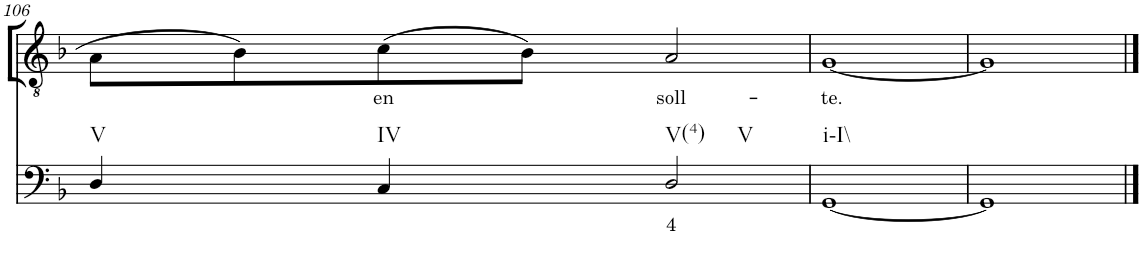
**kern	**text	**kern	**text
*part2	*part2	*part1	*part1
*staff2	*staff2	*staff1	*staff1
*I"Continuo	*	*I"Tenor	*
!!LO:PB:g=z
*clefF4	*	*clefGv2	*
*k[b-]	*	*k[b-]	*
*M4/4	*	*M4/4	*
=106	=106	=106	=106
!LO:TX:b:t=V	!	!	!
4D/	.	8A\L	.
.	.	8B-\	.
!LO:TX:b:t=IV	!	!	!
!	!	!	!LO:LY:b
4C/	.	(8c\	en
.	.	8B-\J)	.
!LO:TX:b:t=V(4)	!	!	!
!LO:TX:b:t=V	!	!	!
!	!LO:LY:b	!	!LO:LY:b
2D/	4	2A/	soll-
=107	=107	=107	=107
!LO:TX:b:t=i\\-I\\	!	!	!
!	!	!	!LO:LY:b
[1GG	.	[1G	te.
=108	=108	=108	=108
1GG]	.	1G]	.
==	==	==	==
*-	*-	*-	*-
